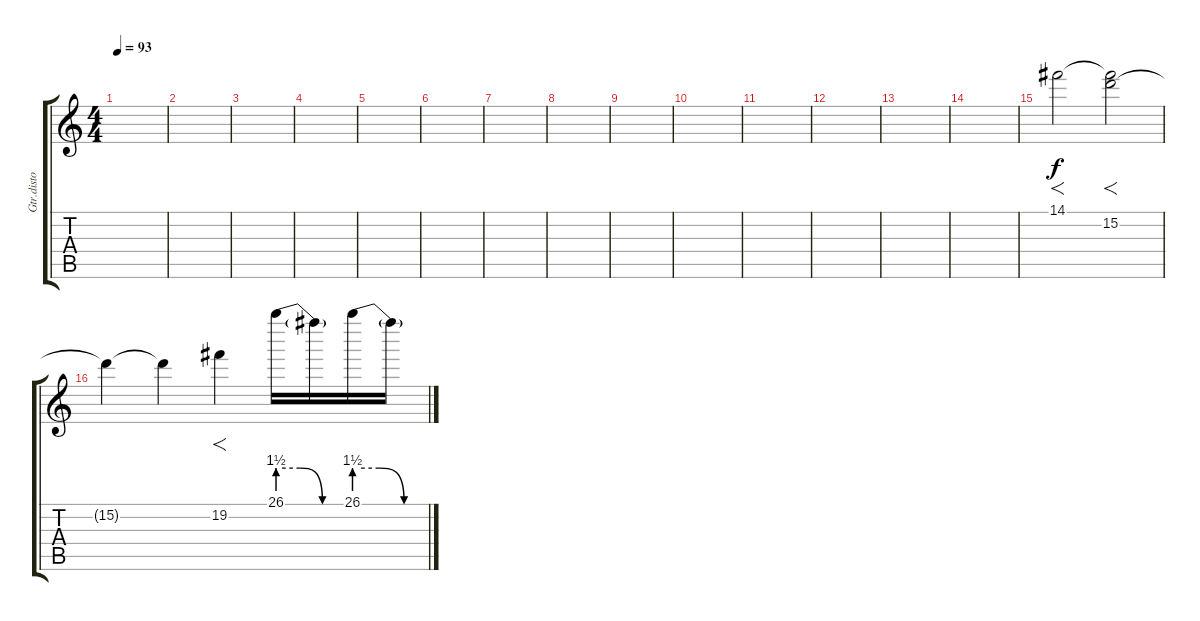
\track ("Gtr.disto" "Gtr.disto") {instrument distortionguitar}
\staff {score tabs}
\tuning (E4 B3 G3 D3 A2 E2) {hide}
\ts (4 4)
\tempo 93
\clef g2
\ks c
|
|
|
|
\section ("" "")
|
|
|
|
|
|
|
|
|
|
14.1.2{f} (14.1{t} 15.2).2{f} |
15.2{t}.4 15.2{t}.4 19.2.4{f} 26.1{be (custom 0 6 20 6 40 0 60 0)}.16{volume 9 instrument rockorgan} 26.1{t}.16 26.1{be (custom 0 6 20 6 40 0 60 0)}.16{volume 9 instrument rockorgan} 26.1{t}.16
